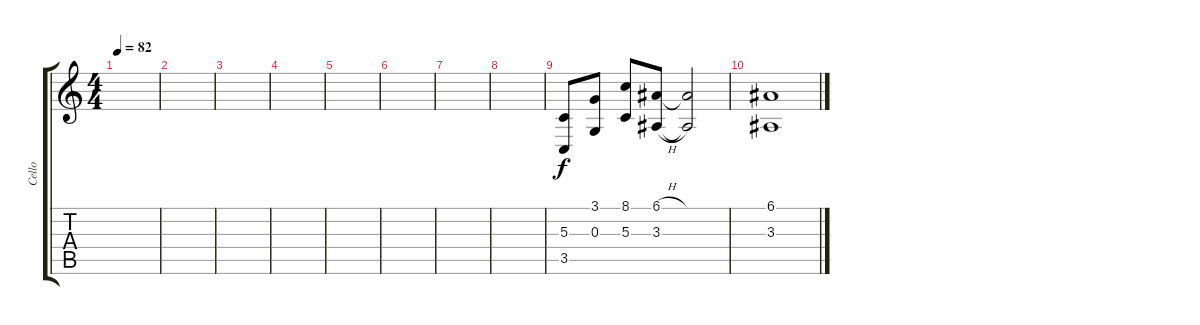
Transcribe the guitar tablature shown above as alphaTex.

\track ("Cello" "Cello") {instrument cello}
\staff {score tabs}
\tuning (E4 B3 G3 D3 A2 E2) {hide}
\ts (4 4)
\tempo 82
\clef g2
\ks c
|
|
|
|
|
|
|
|
(5.3 3.5).8 (3.1 0.3).8 (8.1 5.3).8 (6.1{h} 3.3{h}).8 (6.1{t} 3.3{t}).2 |
(6.1 3.3).1
